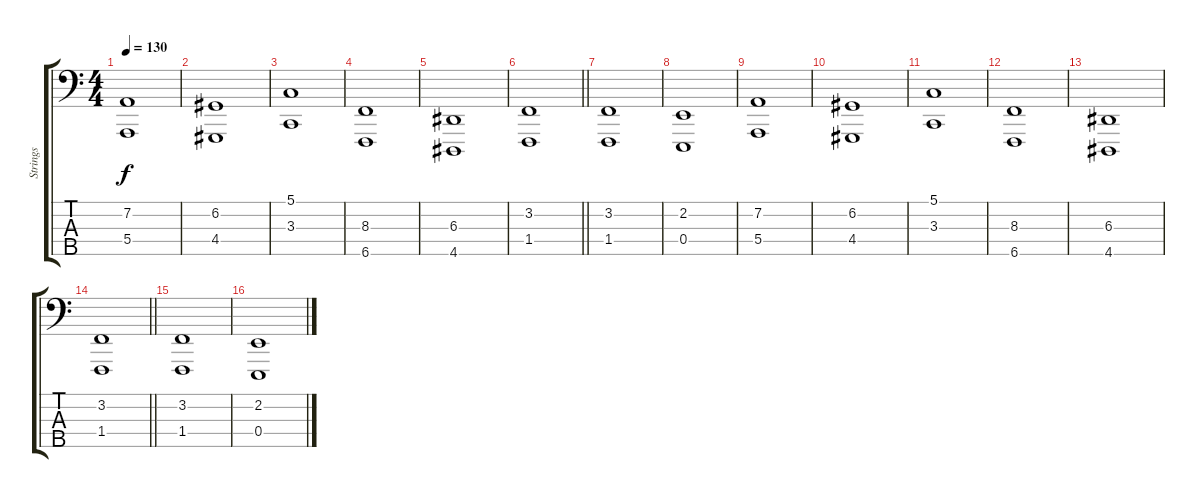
\track ("Strings" "Strings") {instrument stringensemble1}
\staff {score tabs}
\tuning (G2 D2 A1 E1 B0) {hide}
\ts (4 4)
\tempo 130
\clef f4
\ks c
(7.2 5.4).1{dy f} |
(6.2 4.4).1 |
(5.1 3.3).1 |
(8.3 6.5).1 |
(6.3 4.5).1 |
\barLineRight lightlight
(3.2 1.4).1 |
(3.2 1.4).1 |
(2.2 0.4).1 |
(7.2 5.4).1 |
(6.2 4.4).1 |
(5.1 3.3).1 |
(8.3 6.5).1 |
(6.3 4.5).1 |
\barLineRight lightlight
(3.2 1.4).1 |
(3.2 1.4).1 |
(2.2 0.4).1
